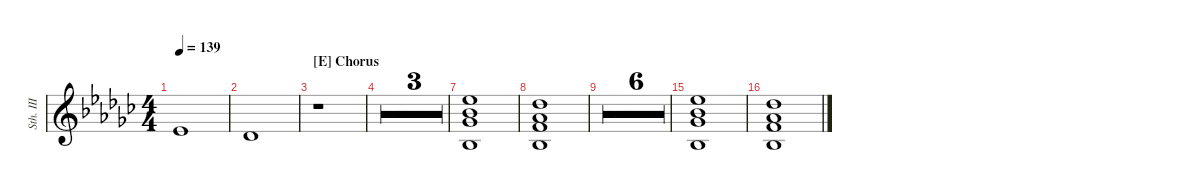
\defaultSystemsLayout 4
\hideDynamics
\bracketExtendMode groupsimilarinstruments
\otherSystemsTrackNameOrientation horizontal
\track ("Synthesizer III" "Sth. III") {multiBarRest instrument choiraahs}
\staff {score}
\tuning (E4 B3 G3 D3 A2 E2)
\ts (4 4)
\tempo 139
\clef g2
\ks gb
4.2{acc b}.1{dy mf beam Up} |
2.2{acc b}.1{beam Up} |
\section ("E" "Chorus")
r.1{beam Down} |
r.1{beam Down} |
r.1{beam Down} |
r.1{beam Down} |
(8.4{acc b} 11.3{acc b} 11.2{acc b} 11.1{acc b}).1{beam Up} |
(9.1{acc b} 9.2{acc b} 10.3{acc forcenatural} 8.4{acc b}).1{beam Up} |
\simile firstofdouble
|
\simile secondofdouble
|
\simile none
r.1{beam Down} |
r.1{beam Down} |
r.1{beam Down} |
r.1{beam Down} |
(8.4{acc b} 11.3{acc b} 11.2{acc b} 11.1{acc b}).1{beam Up} |
(9.1{acc b} 9.2{acc b} 10.3{acc forcenatural} 8.4{acc b}).1{beam Up}
